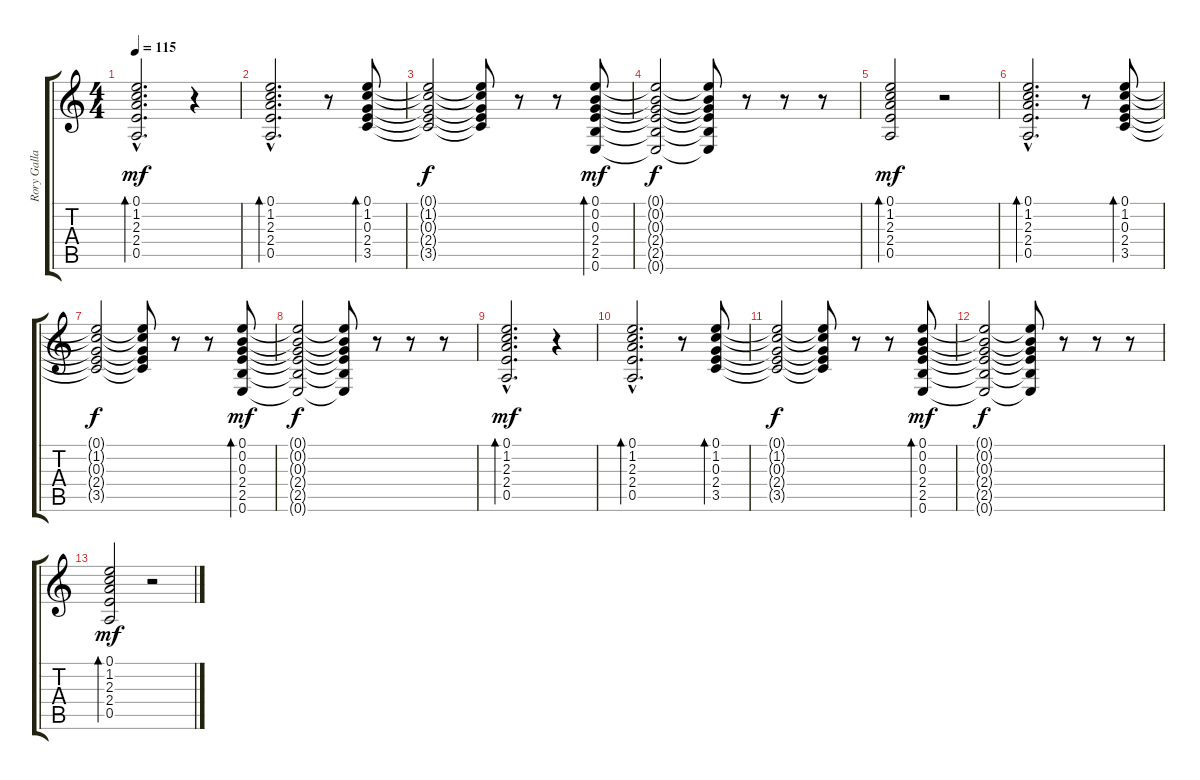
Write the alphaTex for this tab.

\track ("Rory Gallagher (Rhythm 3)" "Rory Galla") {instrument acousticguitarnylon}
\staff {score tabs}
\tuning (E4 B3 G3 D3 A2 E2) {hide}
\ts (4 4)
\tempo 115
\clef g2
\ks c
(0.1{hac} 1.2{hac} 2.3{hac} 2.4{hac} 0.5{hac}).2{d bd 240 dy mf} r.4 |
(0.1{hac} 1.2{hac} 2.3{hac} 2.4{hac} 0.5{hac}).2{d bd 240} r.8 (0.1 1.2 0.3 2.4 3.5).8{bd 240} |
(0.1{t} 1.2{t} 0.3{t} 2.4{t} 3.5{t}).2{dy f} (0.1{t} 1.2{t} 0.3{t} 2.4{t} 3.5{t}).8 r.8 r.8 (0.1 0.2 0.3 2.4 2.5 0.6).8{bd 240 dy mf} |
(0.1{t} 0.2{t} 0.3{t} 2.4{t} 2.5{t} 0.6{t}).2{dy f} (0.1{t} 0.2{t} 0.3{t} 2.4{t} 2.5{t} 0.6{t}).8 r.8 r.8 r.8 |
(0.1 1.2 2.3 2.4 0.5).2{bd 240 dy mf} r.2 |
(0.1{hac} 1.2{hac} 2.3{hac} 2.4{hac} 0.5{hac}).2{d bd 240} r.8 (0.1 1.2 0.3 2.4 3.5).8{bd 240} |
(0.1{t} 1.2{t} 0.3{t} 2.4{t} 3.5{t}).2{dy f} (0.1{t} 1.2{t} 0.3{t} 2.4{t} 3.5{t}).8 r.8 r.8 (0.1 0.2 0.3 2.4 2.5 0.6).8{bd 240 dy mf} |
(0.1{t} 0.2{t} 0.3{t} 2.4{t} 2.5{t} 0.6{t}).2{dy f} (0.1{t} 0.2{t} 0.3{t} 2.4{t} 2.5{t} 0.6{t}).8 r.8 r.8 r.8 |
(0.1{hac} 1.2{hac} 2.3{hac} 2.4{hac} 0.5{hac}).2{d bd 240 dy mf} r.4 |
(0.1{hac} 1.2{hac} 2.3{hac} 2.4{hac} 0.5{hac}).2{d bd 240} r.8 (0.1 1.2 0.3 2.4 3.5).8{bd 240} |
(0.1{t} 1.2{t} 0.3{t} 2.4{t} 3.5{t}).2{dy f} (0.1{t} 1.2{t} 0.3{t} 2.4{t} 3.5{t}).8 r.8 r.8 (0.1 0.2 0.3 2.4 2.5 0.6).8{bd 240 dy mf} |
(0.1{t} 0.2{t} 0.3{t} 2.4{t} 2.5{t} 0.6{t}).2{dy f} (0.1{t} 0.2{t} 0.3{t} 2.4{t} 2.5{t} 0.6{t}).8 r.8 r.8 r.8 |
(0.1 1.2 2.3 2.4 0.5).2{bd 240 dy mf} r.2
